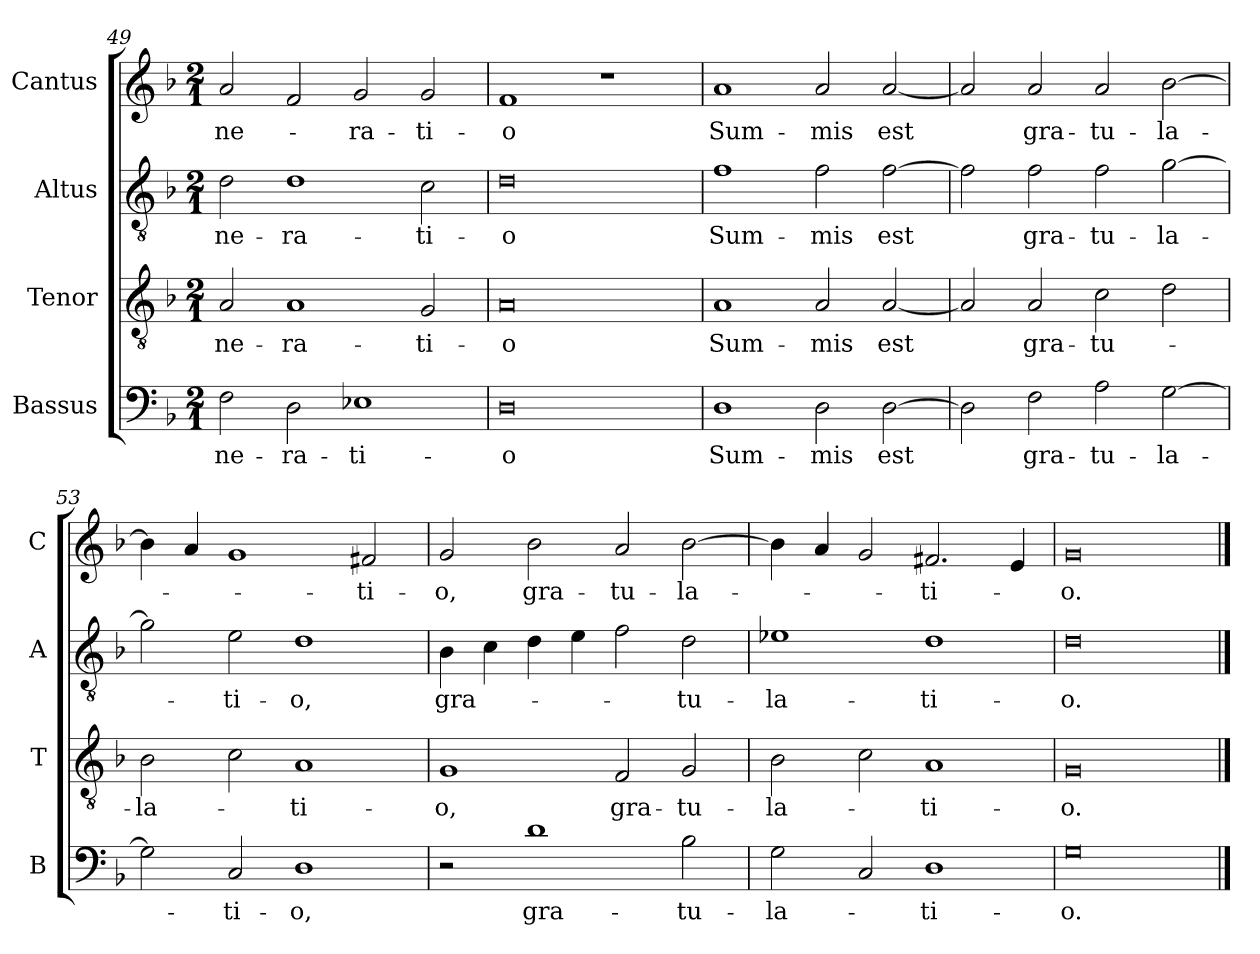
**kern	**text	**kern	**text	**kern	**text	**kern	**text
*part4	*part4	*part3	*part3	*part2	*part2	*part1	*part1
*staff4	*staff4	*staff3	*staff3	*staff2	*staff2	*staff1	*staff1
*I"Bassus	*	*I"Tenor	*	*I"Altus	*	*I"Cantus	*
*I'B	*	*I'T	*	*I'A	*	*I'C	*
!!LO:LB:g=z
*clefF4	*	*clefGv2	*	*clefGv2	*	*clefG2	*
*k[b-]	*	*k[b-]	*	*k[b-]	*	*k[b-]	*
*M2/1	*	*M2/1	*	*M2/1	*	*M2/1	*
=49	=49	=49	=49	=49	=49	=49	=49
2F	-ne-	2A	-ne-	2d	-ne-	2a	-ne-
2D	-ra-	1A	-ra-	1d	-ra-	2f	.
1E-X	-ti-	.	.	.	.	2g	-ra-
.	.	2G	-ti-	2c	-ti-	2g	-ti-
=50	=50	=50	=50	=50	=50	=50	=50
0D	-o	0A	-o	0d	-o	1f	-o
.	.	.	.	.	.	1r	.
=51	=51	=51	=51	=51	=51	=51	=51
1D	Sum-	1A	Sum-	1f	Sum-	1a	Sum-
2D	-mis	2A	-mis	2f	-mis	2a	-mis
[2D	est	[2A	est	[2f	est	[2a	est
=52	=52	=52	=52	=52	=52	=52	=52
2D]	.	2A]	.	2f]	.	2a]	.
2F	gra-	2A	gra-	2f	gra-	2a	gra-
2A	-tu-	2c	-tu-	2f	-tu-	2a	-tu-
[2G	-la-	2d	.	[2g	-la-	[2b-	-la-
!!LO:LB:g=z
=53	=53	=53	=53	=53	=53	=53	=53
2G]	.	2B-	-la-	2g]	.	4b-]	.
.	.	.	.	.	.	4a	.
2C	-ti-	2c	.	2e	-ti-	1g	.
1D	-o,	1A	-ti-	1d	-o,	.	.
.	.	.	.	.	.	2f#X	-ti-
=54	=54	=54	=54	=54	=54	=54	=54
!	!	!	!	!	!LO:LY:i	!	!
2r	.	1G	-o,	4B-	gra-	2g	-o,
.	.	.	.	4c	.	.	.
!	!LO:LY:i	!	!	!	!	!	!LO:LY:i
1d	gra-	.	.	4d	.	2b-	gra-
.	.	.	.	4e	.	.	.
!	!	!	!LO:LY:i	!	!	!	!LO:LY:i
.	.	2F	gra-	2f	.	2a	-tu-
!	!LO:LY:i	!	!LO:LY:i	!	!LO:LY:i	!	!LO:LY:i
2B-	-tu-	2G	-tu-	2d	-tu-	[2b-	-la-
=55	=55	=55	=55	=55	=55	=55	=55
!	!LO:LY:i	!	!LO:LY:i	!	!LO:LY:i	!	!
2G	-la-	2B-	-la-	1e-X	-la-	4b-]	.
.	.	.	.	.	.	4a	.
2C	.	2c	.	.	.	2g	.
!	!LO:LY:i	!	!LO:LY:i	!	!LO:LY:i	!	!LO:LY:i
1D	-ti-	1A	-ti-	1d	-ti-	2.f#X	-ti-
.	.	.	.	.	.	4e	.
=56	=56	=56	=56	=56	=56	=56	=56
!	!LO:LY:i	!	!LO:LY:i	!	!LO:LY:i	!	!LO:LY:i
0G	-o.	0G	-o.	0d	-o.	0g	-o.
==	==	==	==	==	==	==	==
*-	*-	*-	*-	*-	*-	*-	*-
